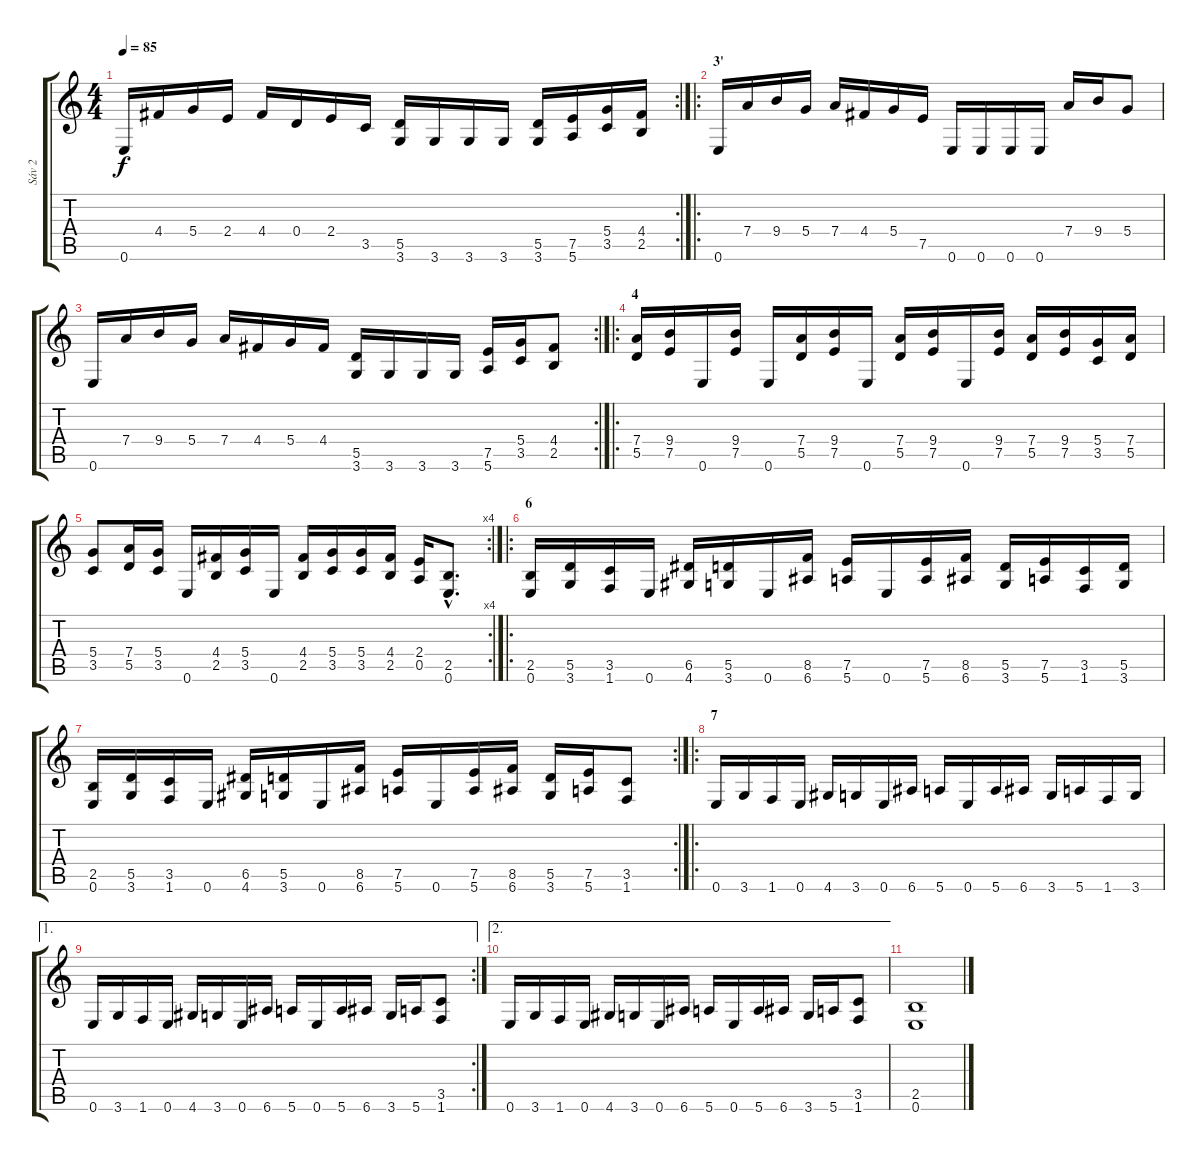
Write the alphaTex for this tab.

\track ("Sáv 2" "Sáv 2") {instrument distortionguitar}
\staff {score tabs}
\tuning (E4 B3 G3 D3 A2 E2) {hide}
\rc 2
\ts (4 4)
\tempo 85
\clef g2
\ks c
0.6.16{dy f} 4.4.16 5.4.16 2.4.16 4.4.16 0.4.16 2.4.16 3.5.16 (5.5 3.6).16 3.6.16 3.6.16 3.6.16 (5.5 3.6).16 (7.5 5.6).16 (5.4 3.5).16 (4.4 2.5).16 |
\ro
\section ("" "3'")
0.6.16 7.4.16 9.4.16 5.4.16 7.4.16 4.4.16 5.4.16 7.5.16 0.6.16 0.6.16 0.6.16 0.6.16 7.4.16 9.4.16 5.4.8 |
\rc 2
0.6.16 7.4.16 9.4.16 5.4.16 7.4.16 4.4.16 5.4.16 4.4.16 (5.5 3.6).16 3.6.16 3.6.16 3.6.16 (7.5 5.6).16 (5.4 3.5).16 (4.4 2.5).8 |
\ro
\section ("" "4")
(7.4 5.5).16 (9.4 7.5).16 0.6.16 (9.4 7.5).16 0.6.16 (7.4 5.5).16 (9.4 7.5).16 0.6.16 (7.4 5.5).16 (9.4 7.5).16 0.6.16 (9.4 7.5).16 (7.4 5.5).16 (9.4 7.5).16 (5.4 3.5).16 (7.4 5.5).16 |
\rc 4
(5.4 3.5).8 (7.4 5.5).16 (5.4 3.5).16 0.6.16 (4.4 2.5).16 (5.4 3.5).16 0.6.16 (4.4 2.5).16 (5.4 3.5).16 (5.4 3.5).16 (4.4 2.5).16 (2.4 0.5).16 (2.5{hac} 0.6{hac}).8{d} |
\ro
\section ("" "6")
(2.5 0.6).16 (5.5 3.6).16 (3.5 1.6).16 0.6.16 (6.5 4.6).16 (5.5 3.6).16 0.6.16 (8.5 6.6).16 (7.5 5.6).16 0.6.16 (7.5 5.6).16 (8.5 6.6).16 (5.5 3.6).16 (7.5 5.6).16 (3.5 1.6).16 (5.5 3.6).16 |
\rc 2
(2.5 0.6).16 (5.5 3.6).16 (3.5 1.6).16 0.6.16 (6.5 4.6).16 (5.5 3.6).16 0.6.16 (8.5 6.6).16 (7.5 5.6).16 0.6.16 (7.5 5.6).16 (8.5 6.6).16 (5.5 3.6).16 (7.5 5.6).16 (3.5 1.6).8 |
\ro
\section ("" "7")
0.6.16 3.6.16 1.6.16 0.6.16 4.6.16 3.6.16 0.6.16 6.6.16 5.6.16 0.6.16 5.6.16 6.6.16 3.6.16 5.6.16 1.6.16 3.6.16 |
\ae 1
\rc 2
0.6.16 3.6.16 1.6.16 0.6.16 4.6.16 3.6.16 0.6.16 6.6.16 5.6.16 0.6.16 5.6.16 6.6.16 3.6.16 5.6.16 (3.5 1.6).8 |
\ae 2
0.6.16 3.6.16 1.6.16 0.6.16 4.6.16 3.6.16 0.6.16 6.6.16 5.6.16 0.6.16 5.6.16 6.6.16 3.6.16 5.6.16 (3.5 1.6).8 |
(2.5 0.6).1
